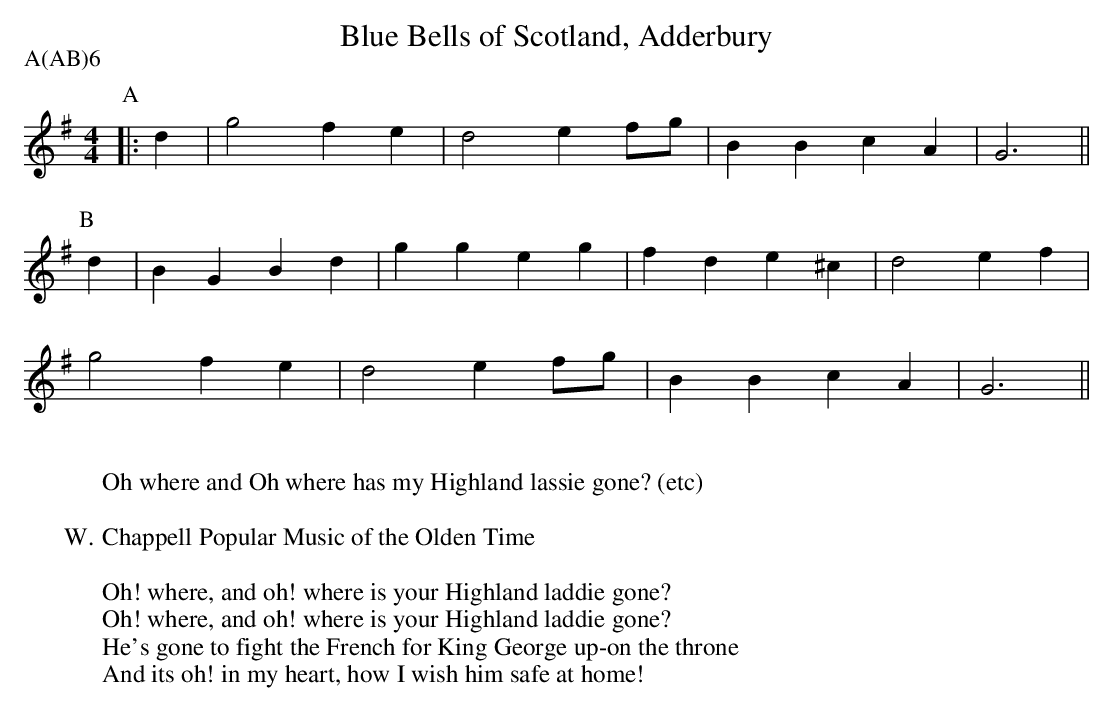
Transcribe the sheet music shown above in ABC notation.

X:1
T:Blue Bells of Scotland, Adderbury
M:4/4
L:1/4
P:A(AB)6
K:G
P:A
|:d|g2 fe|d2 ef/g/|BB cA |G3||
P:B
d|BG Bd|gg eg   |fd e^c|d2 ef|
g2 fe|d2 ef/g/|BB cA |G3||
W:
W:Oh where and Oh where has my Highland lassie gone? (etc)
W:
W: W.Chappell Popular Music of the Olden Time
W:
W:Oh! where, and oh! where is your Highland laddie gone?
W:Oh! where, and oh! where is your Highland laddie gone?
W:He's gone to fight the French for King George up-on the throne
W:And its oh! in my heart, how I wish him safe at home!
